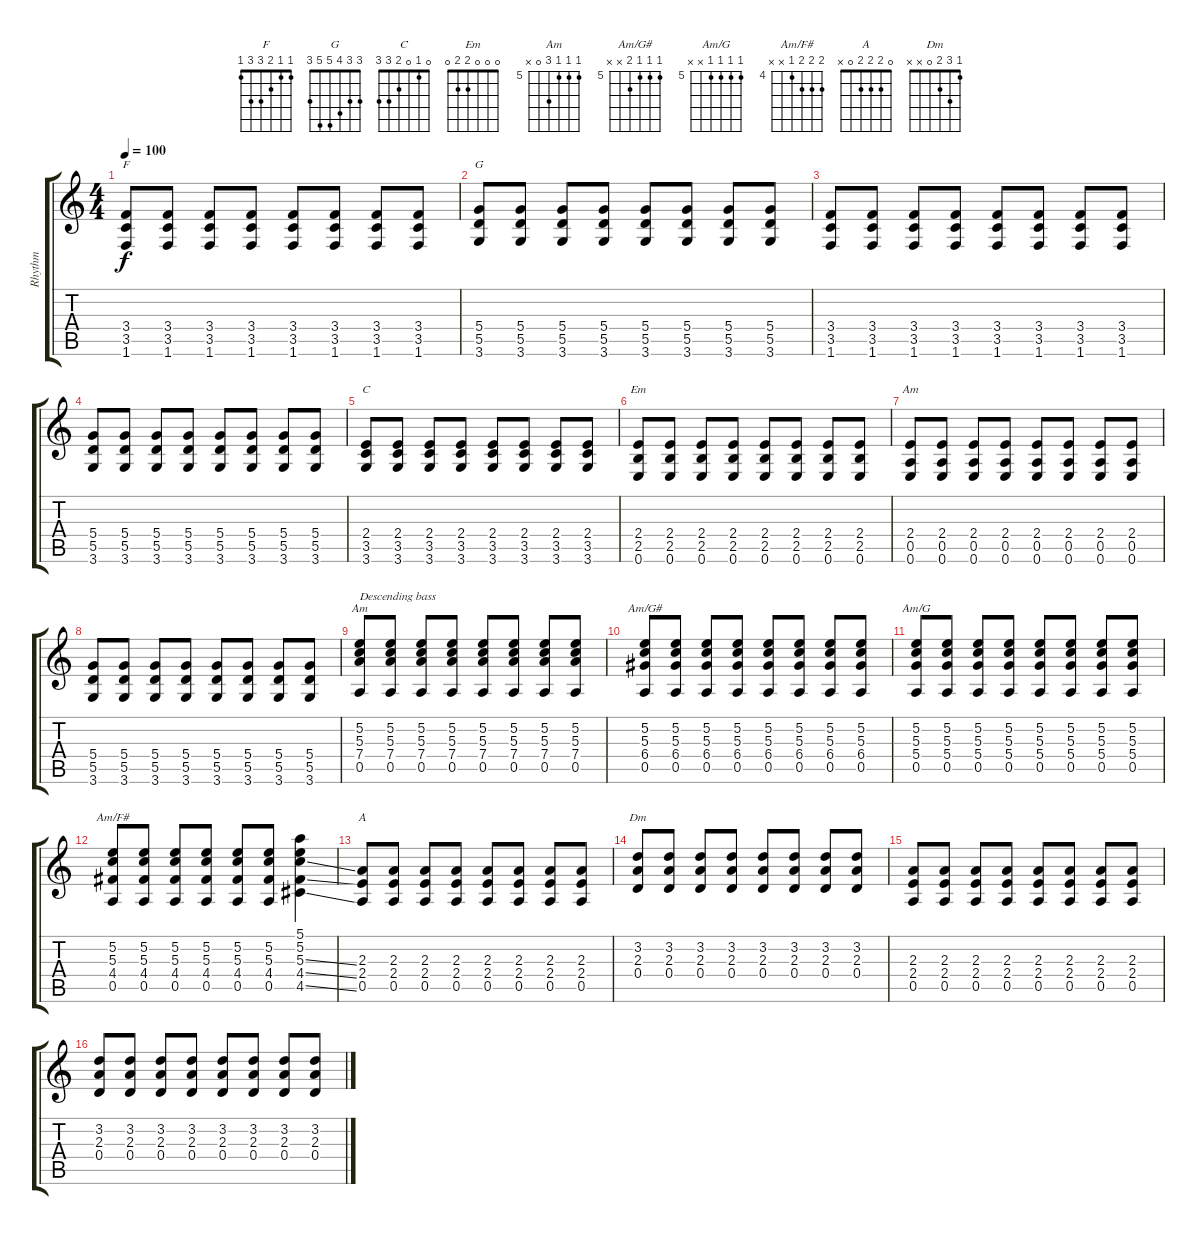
\track ("Rhythm" "Rhythm") {instrument electricguitarclean}
\staff {score tabs}
\tuning (E4 B3 G3 D3 A2 E2) {hide}
\chord ("F" 1 1 2 3 3 1)
\chord ("G" 3 3 4 5 5 3)
\chord ("C" 0 1 0 2 3 3)
\chord ("Em" 0 0 0 2 2 0)
\chord ("Am" 0 1 2 2 0 0)
\chord ("Am" 5 5 5 7 0 x) {firstfret 5}
\chord ("Am/G#" 5 5 5 6 x x) {firstfret 5}
\chord ("Am/G" 5 5 5 5 x x) {firstfret 5}
\chord ("Am/F#" 5 5 5 4 x x) {firstfret 4}
\chord ("A" 0 2 2 2 0 x)
\chord ("Dm" 1 3 2 0 x x)
\ts (4 4)
\tempo 100
\clef g2
\ks c
(3.4 3.5 1.6).8{ch "F" dy f} (3.4 3.5 1.6).8 (3.4 3.5 1.6).8 (3.4 3.5 1.6).8 (3.4 3.5 1.6).8 (3.4 3.5 1.6).8 (3.4 3.5 1.6).8 (3.4 3.5 1.6).8 |
(5.4 5.5 3.6).8{ch "G"} (5.4 5.5 3.6).8 (5.4 5.5 3.6).8 (5.4 5.5 3.6).8 (5.4 5.5 3.6).8 (5.4 5.5 3.6).8 (5.4 5.5 3.6).8 (5.4 5.5 3.6).8 |
(3.4 3.5 1.6).8 (3.4 3.5 1.6).8 (3.4 3.5 1.6).8 (3.4 3.5 1.6).8 (3.4 3.5 1.6).8 (3.4 3.5 1.6).8 (3.4 3.5 1.6).8 (3.4 3.5 1.6).8 |
(5.4 5.5 3.6).8 (5.4 5.5 3.6).8 (5.4 5.5 3.6).8 (5.4 5.5 3.6).8 (5.4 5.5 3.6).8 (5.4 5.5 3.6).8 (5.4 5.5 3.6).8 (5.4 5.5 3.6).8 |
(2.4 3.5 3.6).8{ch "C"} (2.4 3.5 3.6).8 (2.4 3.5 3.6).8 (2.4 3.5 3.6).8 (2.4 3.5 3.6).8 (2.4 3.5 3.6).8 (2.4 3.5 3.6).8 (2.4 3.5 3.6).8 |
(2.4 2.5 0.6).8{ch "Em"} (2.4 2.5 0.6).8 (2.4 2.5 0.6).8 (2.4 2.5 0.6).8 (2.4 2.5 0.6).8 (2.4 2.5 0.6).8 (2.4 2.5 0.6).8 (2.4 2.5 0.6).8 |
(2.4 0.5 0.6).8{ch "Am"} (2.4 0.5 0.6).8 (2.4 0.5 0.6).8 (2.4 0.5 0.6).8 (2.4 0.5 0.6).8 (2.4 0.5 0.6).8 (2.4 0.5 0.6).8 (2.4 0.5 0.6).8 |
(5.4 5.5 3.6).8 (5.4 5.5 3.6).8 (5.4 5.5 3.6).8 (5.4 5.5 3.6).8 (5.4 5.5 3.6).8 (5.4 5.5 3.6).8 (5.4 5.5 3.6).8 (5.4 5.5 3.6).8 |
(5.2 5.3 7.4 0.5).8{ch "Am" txt "Descending bass"} (5.2 5.3 7.4 0.5).8 (5.2 5.3 7.4 0.5).8 (5.2 5.3 7.4 0.5).8 (5.2 5.3 7.4 0.5).8 (5.2 5.3 7.4 0.5).8 (5.2 5.3 7.4 0.5).8 (5.2 5.3 7.4 0.5).8 |
(5.2 5.3 6.4 0.5).8{ch "Am/G#"} (5.2 5.3 6.4 0.5).8 (5.2 5.3 6.4 0.5).8 (5.2 5.3 6.4 0.5).8 (5.2 5.3 6.4 0.5).8 (5.2 5.3 6.4 0.5).8 (5.2 5.3 6.4 0.5).8 (5.2 5.3 6.4 0.5).8 |
(5.2 5.3 5.4 0.5).8{ch "Am/G"} (5.2 5.3 5.4 0.5).8 (5.2 5.3 5.4 0.5).8 (5.2 5.3 5.4 0.5).8 (5.2 5.3 5.4 0.5).8 (5.2 5.3 5.4 0.5).8 (5.2 5.3 5.4 0.5).8 (5.2 5.3 5.4 0.5).8 |
(5.2 5.3 4.4 0.5).8{ch "Am/F#"} (5.2 5.3 4.4 0.5).8 (5.2 5.3 4.4 0.5).8 (5.2 5.3 4.4 0.5).8 (5.2 5.3 4.4 0.5).8 (5.2 5.3 4.4 0.5).8 (5.1 5.2 5.3{ss} 4.4{ss} 4.5{ss}).4 |
(2.3 2.4 0.5).8{ch "A"} (2.3 2.4 0.5).8 (2.3 2.4 0.5).8 (2.3 2.4 0.5).8 (2.3 2.4 0.5).8 (2.3 2.4 0.5).8 (2.3 2.4 0.5).8 (2.3 2.4 0.5).8 |
(3.2 2.3 0.4).8{ch "Dm"} (3.2 2.3 0.4).8 (3.2 2.3 0.4).8 (3.2 2.3 0.4).8 (3.2 2.3 0.4).8 (3.2 2.3 0.4).8 (3.2 2.3 0.4).8 (3.2 2.3 0.4).8 |
(2.3 2.4 0.5).8 (2.3 2.4 0.5).8 (2.3 2.4 0.5).8 (2.3 2.4 0.5).8 (2.3 2.4 0.5).8 (2.3 2.4 0.5).8 (2.3 2.4 0.5).8 (2.3 2.4 0.5).8 |
(3.2 2.3 0.4).8 (3.2 2.3 0.4).8 (3.2 2.3 0.4).8 (3.2 2.3 0.4).8 (3.2 2.3 0.4).8 (3.2 2.3 0.4).8 (3.2 2.3 0.4).8 (3.2 2.3 0.4).8
